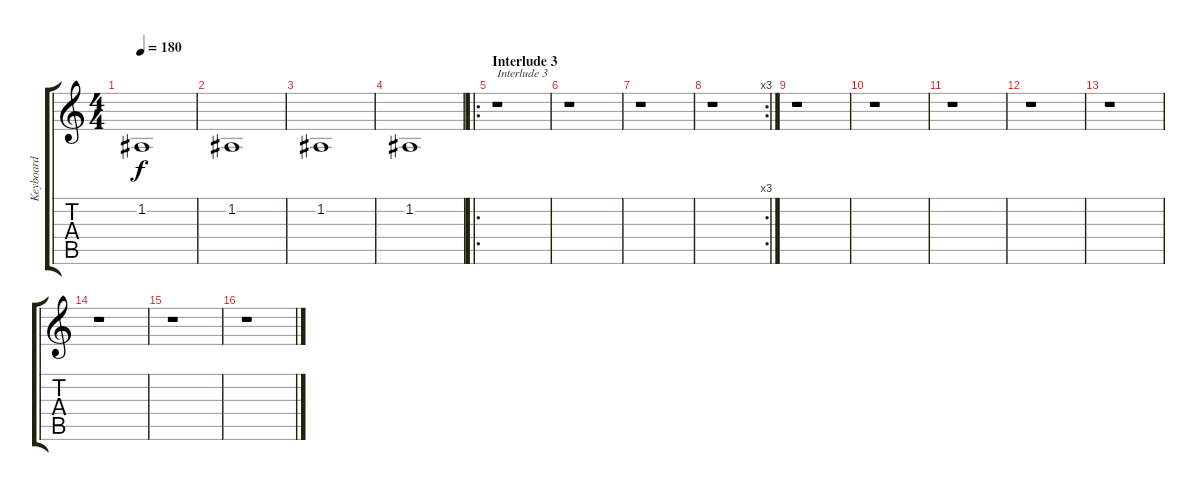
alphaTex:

\track ("Keyboard" "Keyboard") {instrument tubularbells}
\staff {score tabs}
\tuning (D4 A3 F3 C3 G2 C2) {hide}
\ts (4 4)
\tempo 180
\clef g2
\ks c
1.2.1{dy f} |
1.2.1 |
1.2.1 |
1.2.1 |
\ro
\section ("" "Interlude 3")
r.1{txt "Interlude 3"} |
r.1 |
r.1 |
\rc 3
r.1 |
r.1 |
r.1 |
r.1 |
r.1 |
r.1 |
r.1 |
r.1 |
r.1
